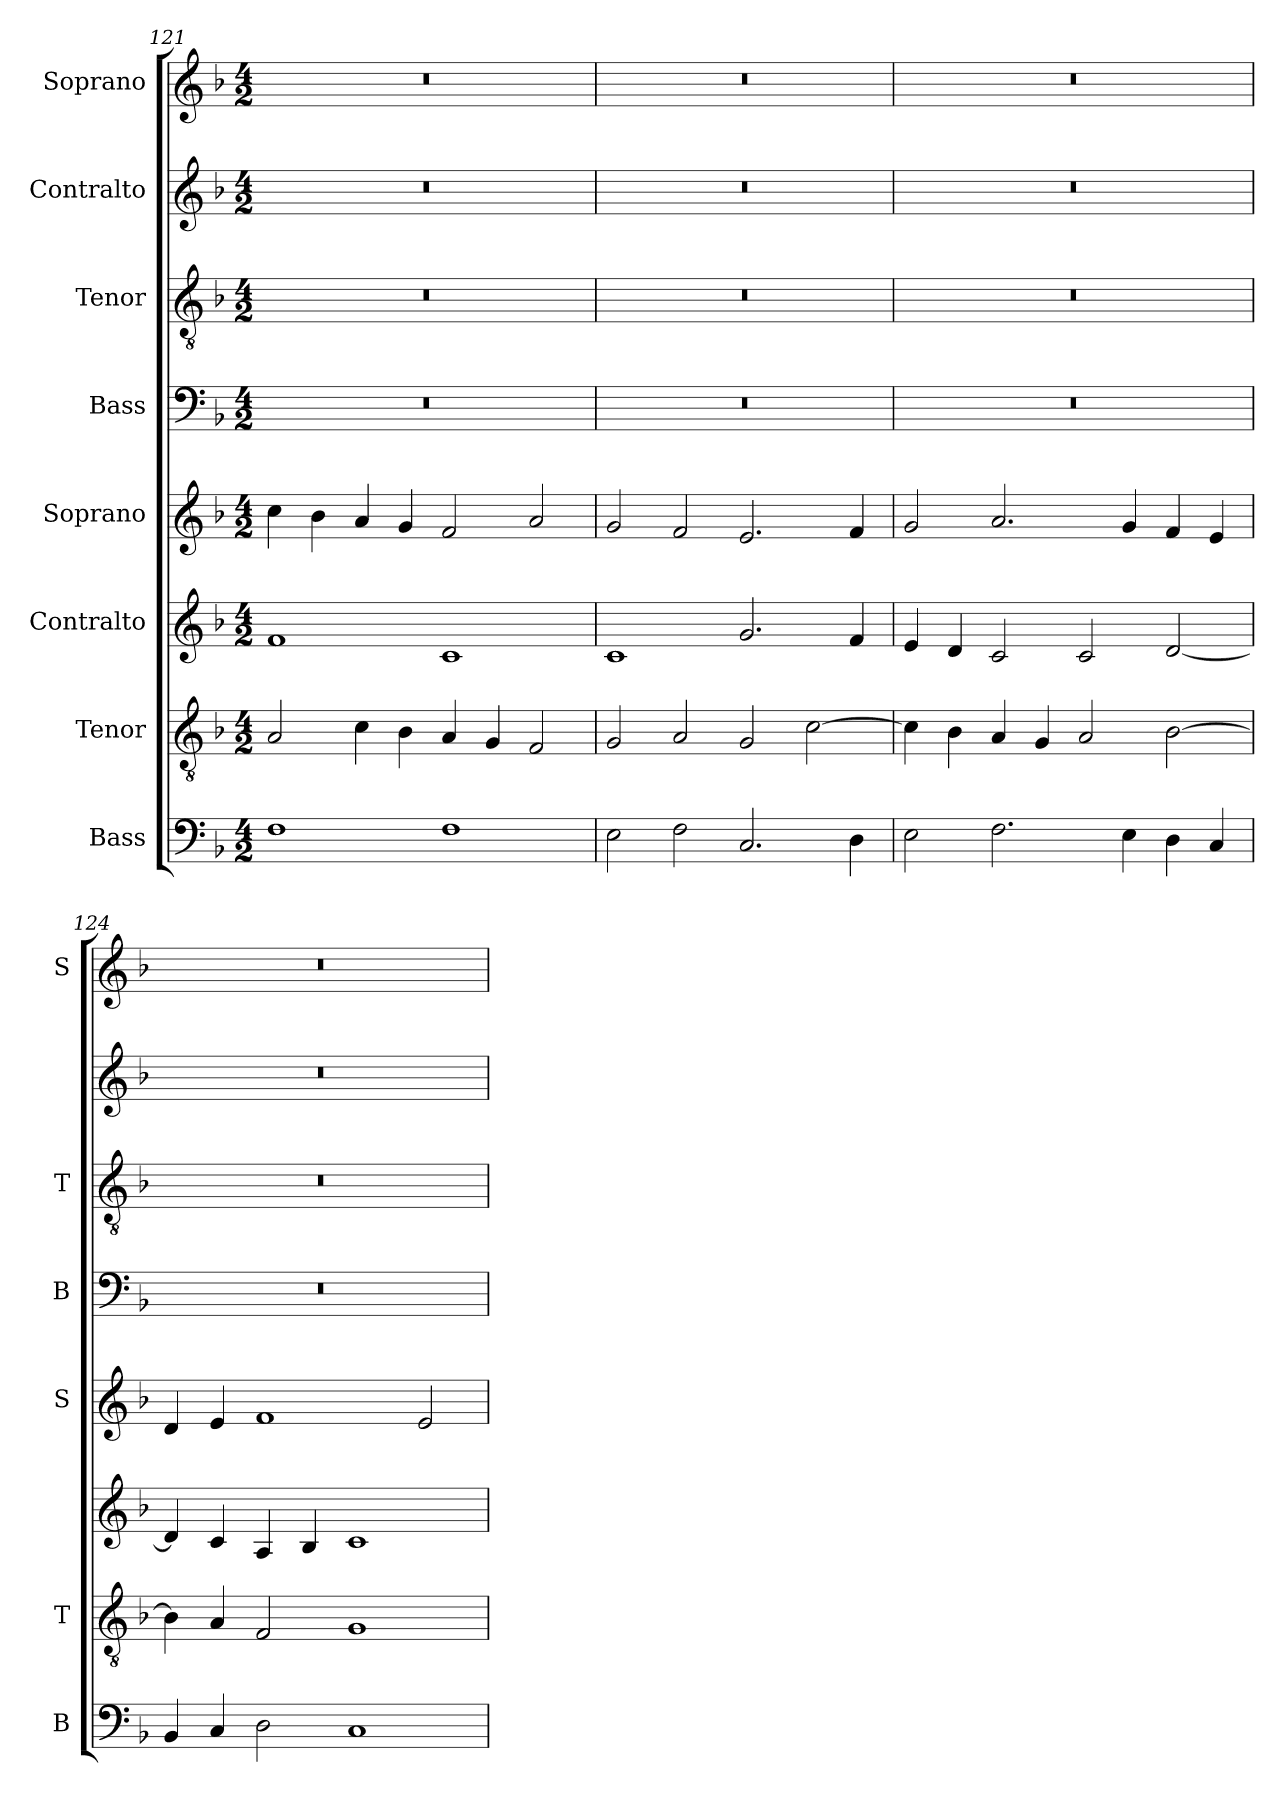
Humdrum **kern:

**kern	**kern	**kern	**kern	**kern	**kern	**kern	**kern
*part8	*part7	*part6	*part5	*part4	*part3	*part2	*part1
*staff8	*staff7	*staff6	*staff5	*staff4	*staff3	*staff2	*staff1
*I"Bass	*I"Tenor	*I"Contralto	*I"Soprano	*I"Bass	*I"Tenor	*I"Contralto	*I"Soprano
*I'B	*I'T	*	*I'S	*I'B	*I'T	*	*I'S
*clefF4	*clefGv2	*clefG2	*clefG2	*clefF4	*clefGv2	*clefG2	*clefG2
*k[b-]	*k[b-]	*k[b-]	*k[b-]	*k[b-]	*k[b-]	*k[b-]	*k[b-]
*F:ion	*F:ion	*F:ion	*F:ion	*F:ion	*F:ion	*F:ion	*F:ion
*M4/2	*M4/2	*M4/2	*M4/2	*M4/2	*M4/2	*M4/2	*M4/2
=121	=121	=121	=121	=121	=121	=121	=121
1F	2A	1f	4cc	0r	0r	0r	0r
.	.	.	4b-	.	.	.	.
.	4c	.	4a	.	.	.	.
.	4B-	.	4g	.	.	.	.
1F	4A	1c	2f	.	.	.	.
.	4G	.	.	.	.	.	.
.	2F	.	2a	.	.	.	.
=122	=122	=122	=122	=122	=122	=122	=122
2E	2G	1c	2g	0r	0r	0r	0r
2F	2A	.	2f	.	.	.	.
2.C	2G	2.g	2.e	.	.	.	.
.	[2c	.	.	.	.	.	.
4D	.	4f	4f	.	.	.	.
=123	=123	=123	=123	=123	=123	=123	=123
2E	4c]	4e	2g	0r	0r	0r	0r
.	4B-	4d	.	.	.	.	.
2.F	4A	2c	2.a	.	.	.	.
.	4G	.	.	.	.	.	.
.	2A	2c	.	.	.	.	.
4E	.	.	4g	.	.	.	.
4D	[2B-	[2d	4f	.	.	.	.
4C	.	.	4e	.	.	.	.
=124	=124	=124	=124	=124	=124	=124	=124
4BB-	4B-]	4d]	4d	0r	0r	0r	0r
4C	4A	4c	4e	.	.	.	.
2D	2F	4A	1f	.	.	.	.
.	.	4B-	.	.	.	.	.
1C	1G	1c	.	.	.	.	.
.	.	.	2e	.	.	.	.
=	=	=	=	=	=	=	=
*-	*-	*-	*-	*-	*-	*-	*-
